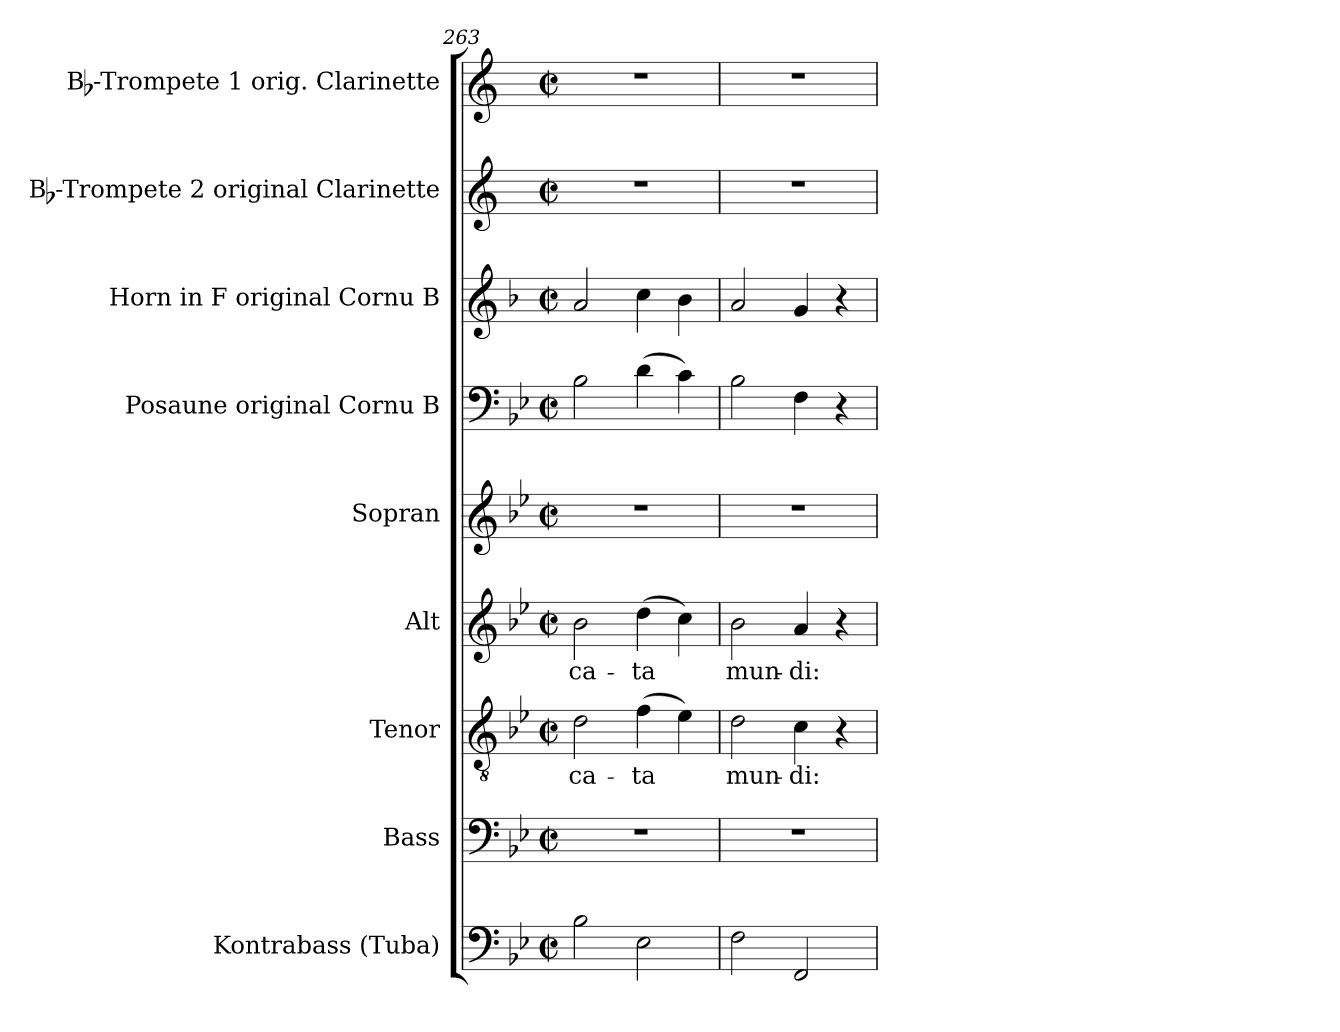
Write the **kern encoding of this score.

**kern	**kern	**kern	**text	**kern	**text	**kern	**kern	**kern	**kern	**kern
*part9	*part8	*part7	*part7	*part6	*part6	*part5	*part4	*part3	*part2	*part1
*staff9	*staff8	*staff7	*staff7	*staff6	*staff6	*staff5	*staff4	*staff3	*staff2	*staff1
*I"Kontrabass (Tuba)	*I"Bass	*I"Tenor	*	*I"Alt	*	*I"Sopran	*I"Posaune original Cornu B	*I"Horn in F original Cornu B	*I"Bb-Trompete 2 original Clarinette	*I"Bb-Trompete 1 orig. Clarinette
*I'Kb.	*I'B.	*I'T.	*	*I'A.	*	*I'S.	*I'Pos.	*I'Hrn.	*I'Bb Trp. 2	*I'Bb Trp. 1
!!LO:PB:g=z
*clefF4	*clefF4	*clefGv2	*	*clefG2	*	*clefG2	*clefF4	*clefG2	*clefG2	*clefG2
*ITrd7c12	*	*	*	*	*	*	*	*ITrd4c7	*ITrd1c2	*ITrd1c2
*k[b-e-]	*k[b-e-]	*k[b-e-]	*	*k[b-e-]	*	*k[b-e-]	*k[b-e-]	*k[b-e-]	*k[b-e-]	*k[b-e-]
*B-:	*B-:	*B-:	*	*B-:	*	*B-:	*B-:	*B-:	*B-:	*B-:
*M2/2	*M2/2	*M2/2	*	*M2/2	*	*M2/2	*M2/2	*M2/2	*M2/2	*M2/2
*met(c|)	*met(c|)	*met(c|)	*	*met(c|)	*	*met(c|)	*met(c|)	*met(c|)	*met(c|)	*met(c|)
=263	=263	=263	=263	=263	=263	=263	=263	=263	=263	=263
!	!	!	!LO:LY:b	!	!LO:LY:b	!	!	!	!	!
2BB-\	1r	2d\	-ca-	2b-\	-ca-	1r	2B-\	2d/	1r	1r
!	!	!	!LO:LY:b	!	!LO:LY:b	!	!	!	!	!
2EE-\	.	(>4f\	-ta	(>4dd\	-ta	.	(>4d\	4f\	.	.
.	.	4e-\)	.	4cc\)	.	.	4c\)	4e-\	.	.
=264	=264	=264	=264	=264	=264	=264	=264	=264	=264	=264
!	!	!	!LO:LY:b	!	!LO:LY:b	!	!	!	!	!
2FF\	1r	2d\	mun-	2b-\	mun-	1r	2B-\	2d/	1r	1r
!	!	!	!LO:LY:b	!	!LO:LY:b	!	!	!	!	!
2FFF/	.	4c\	-di:	4a/	-di:	.	4F\	4c/	.	.
.	.	4r	.	4r	.	.	4r	4r	.	.
=	=	=	=	=	=	=	=	=	=	=
*-	*-	*-	*-	*-	*-	*-	*-	*-	*-	*-
